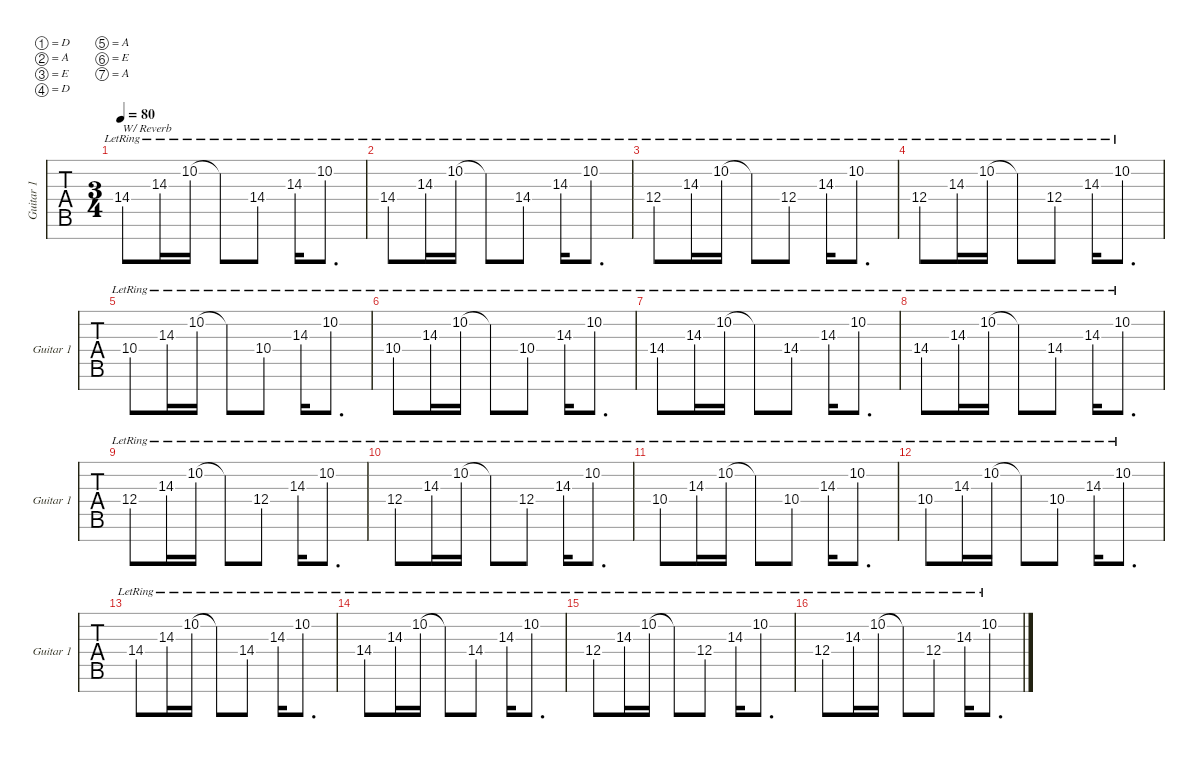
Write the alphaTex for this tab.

\defaultSystemsLayout 4
\hideDynamics
\bracketExtendMode nobrackets
\singleTrackTrackNamePolicy allsystems
\multiTrackTrackNamePolicy allsystems
\firstSystemTrackNameMode fullname
\otherSystemsTrackNameMode fullname
\otherSystemsTrackNameOrientation horizontal
\track ("Guitar 1" "Guitar 1") {instrument overdrivenguitar}
\staff {tabs}
\tuning (D4 A3 E3 D3 A2 E2 A1)
\ts (3 4)
\tempo 80
\clef g2
\ks c
14.4{lr}.8{txt "W/ Reverb" dy mf instrument overdrivenguitar} 14.3{lr}.16 10.2{lr}.16 10.2{lr t}.8 14.4{lr}.8 14.3{lr}.16 10.2{lr}.8{d} |
14.4{lr}.8 14.3{lr}.16 10.2{lr}.16 10.2{lr t}.8 14.4{lr}.8 14.3{lr}.16 10.2{lr}.8{d} |
12.4{lr}.8 14.3{lr}.16 10.2{lr}.16 10.2{lr t}.8 12.4{lr}.8 14.3{lr}.16 10.2{lr}.8{d} |
12.4{lr}.8 14.3{lr}.16 10.2{lr}.16 10.2{lr t}.8 12.4{lr}.8 14.3{lr}.16 10.2{lr}.8{d} |
10.4{lr}.8 14.3{lr}.16 10.2{lr}.16 10.2{lr t}.8 10.4{lr}.8 14.3{lr}.16 10.2{lr}.8{d} |
10.4{lr}.8 14.3{lr}.16 10.2{lr}.16 10.2{lr t}.8 10.4{lr}.8 14.3{lr}.16 10.2{lr}.8{d} |
14.4{lr}.8 14.3{lr}.16 10.2{lr}.16 10.2{lr t}.8 14.4{lr}.8 14.3{lr}.16 10.2{lr}.8{d} |
14.4{lr}.8 14.3{lr}.16 10.2{lr}.16 10.2{lr t}.8 14.4{lr}.8 14.3{lr}.16 10.2{lr}.8{d} |
12.4{lr}.8 14.3{lr}.16 10.2{lr}.16 10.2{lr t}.8 12.4{lr}.8 14.3{lr}.16 10.2{lr}.8{d} |
12.4{lr}.8 14.3{lr}.16 10.2{lr}.16 10.2{lr t}.8 12.4{lr}.8 14.3{lr}.16 10.2{lr}.8{d} |
10.4{lr}.8 14.3{lr}.16 10.2{lr}.16 10.2{lr t}.8 10.4{lr}.8 14.3{lr}.16 10.2{lr}.8{d} |
10.4{lr}.8 14.3{lr}.16 10.2{lr}.16 10.2{lr t}.8 10.4{lr}.8 14.3{lr}.16 10.2{lr}.8{d} |
14.4{lr}.8 14.3{lr}.16 10.2{lr}.16 10.2{lr t}.8 14.4{lr}.8 14.3{lr}.16 10.2{lr}.8{d} |
14.4{lr}.8 14.3{lr}.16 10.2{lr}.16 10.2{lr t}.8 14.4{lr}.8 14.3{lr}.16 10.2{lr}.8{d} |
12.4{lr}.8 14.3{lr}.16 10.2{lr}.16 10.2{lr t}.8 12.4{lr}.8 14.3{lr}.16 10.2{lr}.8{d} |
12.4{lr}.8 14.3{lr}.16 10.2{lr}.16 10.2{lr t}.8 12.4{lr}.8 14.3{lr}.16 10.2{lr}.8{d}
